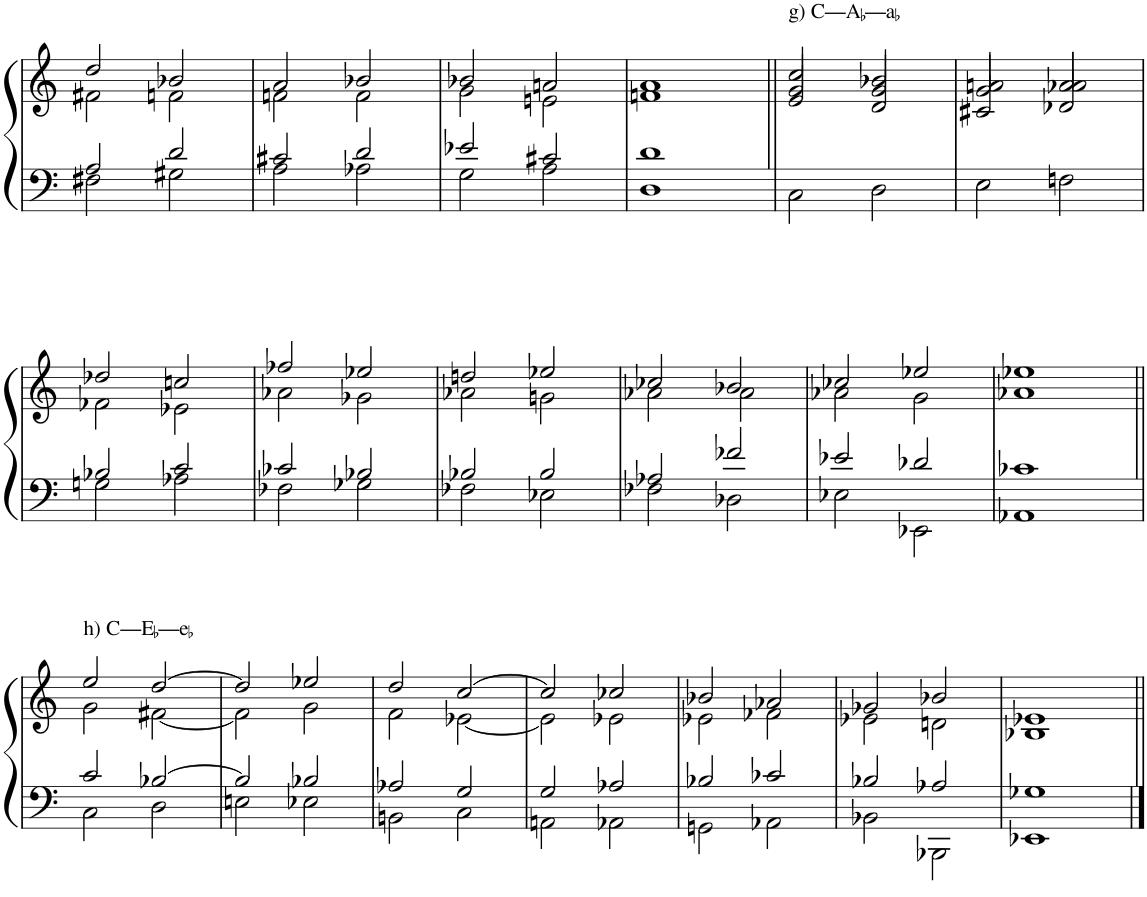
**kern	**kern
*part1	*part1
*staff2	*staff1
*I"Piano	*
*I'Pno.	*
!!LO:PB:g=z
*clefF4	*clefG2
*k[]	*k[]
*M2/2	*M2/2
=38	=38
*^	*^
*	*^	*	*
1ryy	2A/	2F#X\	2dd/	2f#X\
.	2d/	2G#X\	2b-X/	2fn\
=39	=39	=39	=39	=39
1ryy	2c#X/	2A\	2a/	2fn\
.	2d/	2A-X\	2b-X/	2f\
=40	=40	=40	=40	=40
1ryy	2e-X/	2G\	2b-X/	2g\
.	2c#X/	2A\	2an/	2en\
=41	=41	=41	=41	=41
1ryy	1d	1D	1a	1fn
=42||	=42||	=42||	=42||	=42||
*	*	*	*	*^
!	!	!	!LO:TX:a:t=g) C—A	!	!
!	!	!	!LO:TX:a:t=—a	!	!
*	*v	*v	*	*	*
1ryy	2C\	2cc/	2g/	2e/
.	2D\	2b-X/	2g/	2d/
=43	=43	=43	=43	=43
1ryy	2E\	2an/	2g/	2c#X/
.	2Fn\	2a-X/	2a-/	2d-X/
*	*	*	*v	*v
!!LO:LB:g=z
=44	=44	=44	=44
*	*^	*	*
1ryy	2B-X/	2Gn\	2dd-X/	2f-X\
.	2c/	2A-X\	2ccn/	2e-X\
=45	=45	=45	=45	=45
1ryy	2c-X/	2F-X\	2ff-X/	2a-X\
.	2B-X/	2G-X\	2ee-X/	2g-X\
=46	=46	=46	=46	=46
1ryy	2B-X/	2F-X\	2ddn/	2a-X\
.	2B-/	2E-X\	2ee-X/	2gn\
=47	=47	=47	=47	=47
1ryy	2A-X/	2F-X\	2cc-X/	2a-X\
.	2f-X/	2D-X\	2b-X/	2a-\
=48	=48	=48	=48	=48
1ryy	2e-X/	2E-X\	2cc-X/	2a-X\
.	2d-X/	2EE-X\	2ee-X/	2g\
=49	=49	=49	=49	=49
1ryy	1c-X	1AA-X	1ee-X	1a-X
!!LO:LB:g=z	!!
=50||	=50||	=50||	=50||	=50||
!	!	!	!LO:TX:a:t=h) C—E	!
!	!	!	!LO:TX:a:t=—e	!
1ryy	2c/	2C\	2ee/	2g\
.	[2B-X/	2D\	[2dd/	[2f#X\
=51	=51	=51	=51	=51
1ryy	2B-/]	2En\	2dd/]	2f#\]
.	2B-X/	2E-X\	2ee-X/	2g\
=52	=52	=52	=52	=52
1ryy	2A-X/	2BBn\	2dd/	2f\
.	2G/	2C\	[2cc/	[2e-X\
=53	=53	=53	=53	=53
1ryy	2G/	2AAn\	2cc/]	2e-\]
.	2A-X/	2AA-X\	2cc-X/	2e-X\
=54	=54	=54	=54	=54
1ryy	2B-X/	2GGn\	2b-X/	2e-X\
.	2c-X/	2AA-X\	2a-X/	2f-X\
=55	=55	=55	=55	=55
1ryy	2B-X/	2BB-X\	2g-X/	2e-X\
.	2A-X/	2BBB-X\	2b-X/	2dn\
=56	=56	=56	=56	=56
1ryy	1G-X	1EE-X	1e-X	1B-X
*v	*v	*v	*	*
*	*v	*v
=||	=||
*-	*-
